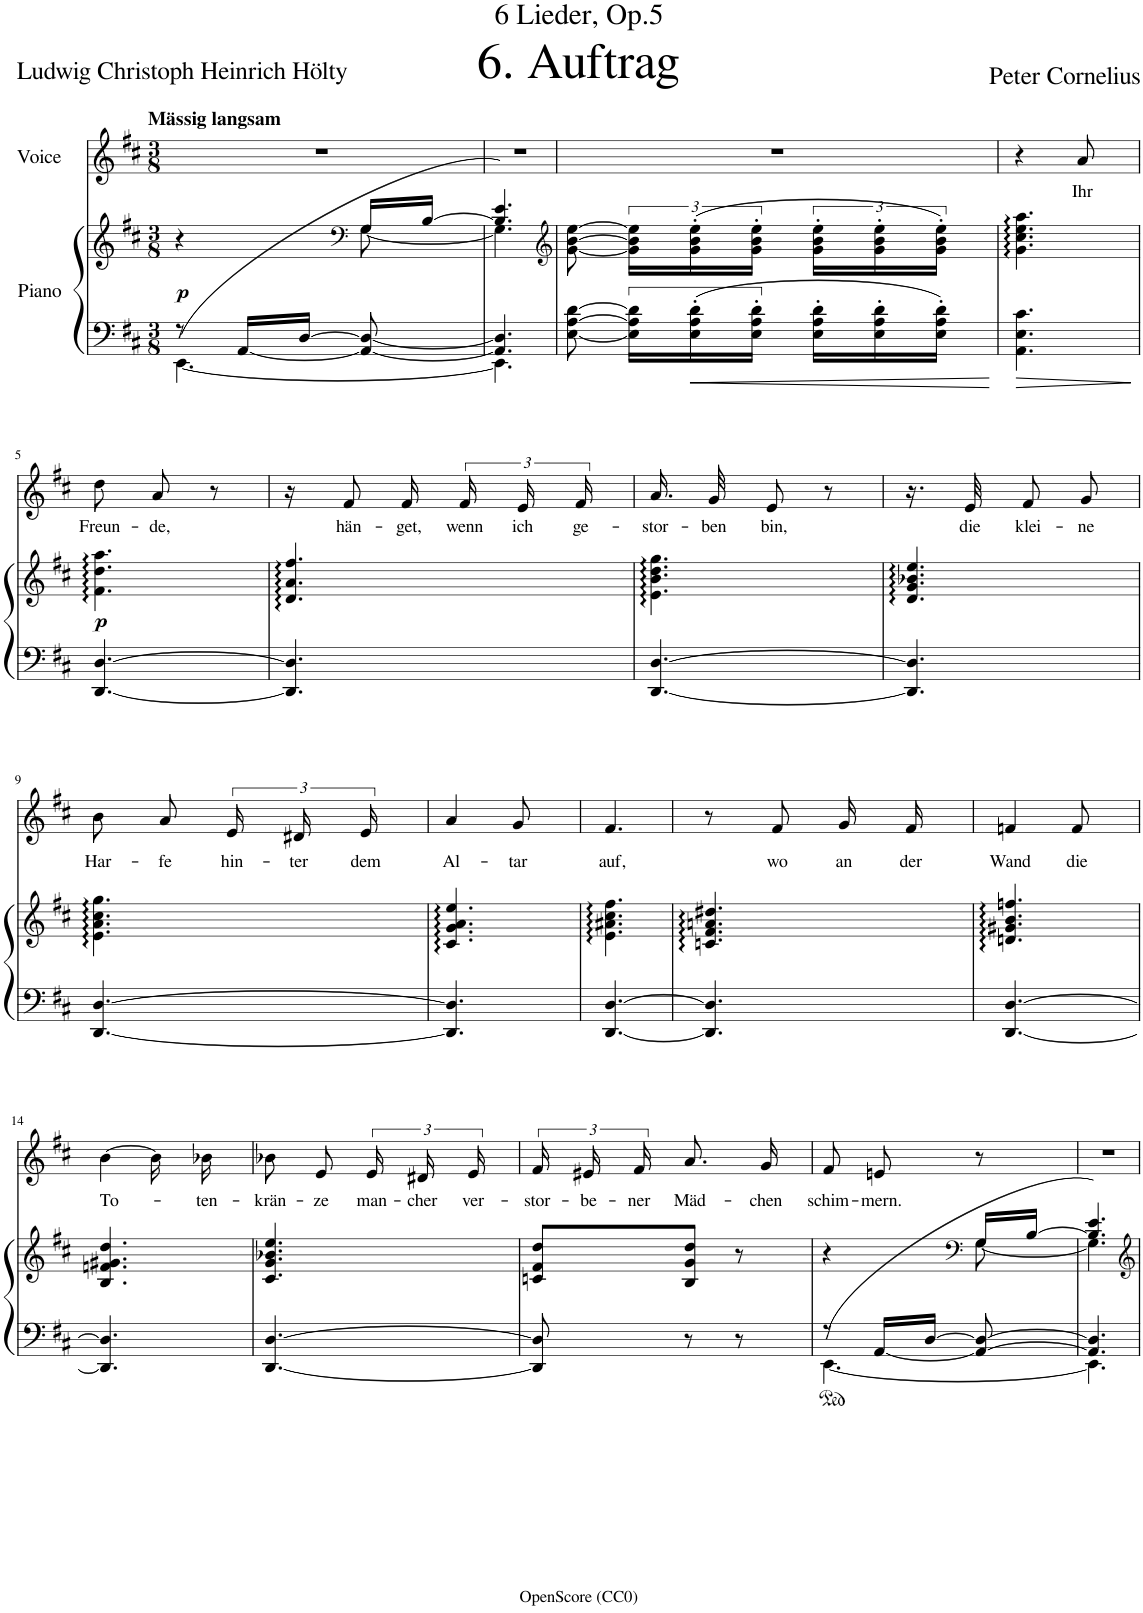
**kern	**kern	**dynam	**kern	**text
*part2	*part2	*part2	*part1	*part1
*staff3	*staff2	*staff2/3	*staff1	*staff1
*I"Piano	*	*	*I"Voice	*
*I'Pno	*	*	*	*
*clefF4	*clefG2	*	*clefG2	*
*k[f#c#]	*k[f#c#]	*	*k[f#c#]	*
*M3/8	*M3/8	*	*M3/8	*
=1	=1	=1	=1	=1
*^	*^	*	*	*
!	!	!	!	!	!LO:TX:a:B:t=Mässig langsam	!
!	!	!	!	!LO:DY:a=2	!	!
8r	(>[4.EE\	4r	4ryy	p	4.r	.
[<16AA/LL	.	.	.	.	.	.
[16D/JJ	.	.	.	.	.	.
*	*	*clefF4	*	*	*	*
8AA/_ 8D/_	.	[<16G/LL	8G\	.	.	.
.	.	[16B/JJ	.	.	.	.
=2	=2	=2	=2	=2	=2	=2
4.AA/] 4.D/]	4.EE\]	4.B/] 4.e/)	4.G\]	.	4.r	.
*v	*v	*	*	*	*	*
*	*v	*v	*	*	*
=3	=3	=3	=3	=3
*	*clefG2	*	*	*
[8E\ [8A\ [8d\	[8g\ [8b\ [8ee\	.	4.r	.
*Xtuplet	*	*	*	*
24E\] 24A\] 24d\]LL	24g\] 24b\] 24ee\]LL	.	.	.
24E\' 24A\' 24d\'	(24g\' 24b\' 24ee\'	.	.	.
24E\' 24A\' 24d\'JJ	24g\' 24b\' 24ee\'JJ	.	.	.
24E\' 24A\' 24d\'LL	24g\' 24b\' 24ee\'LL	.	.	.
24E\' 24A\' 24d\'	24g\' 24b\' 24ee\'	.	.	.
24E\' 24A\' 24d\'JJ	24g\' 24b\' 24ee\'JJ)	.	.	.
=4	=4	=4	=4	=4
4.AA\ 4.E\ 4.c#\	4.g\:: 4.cc#\:: 4.ee\:: 4.aa\::	.	4r	.
!	!	!	!	!LO:LY:b
.	.	.	8a/	Ihr
!!LO:LB:g=z
=5	=5	=5	=5	=5
!	!	!LO:DY:b	!	!LO:LY:b
[4.DD/ [4.D/	4.f#\:: 4.dd\:: 4.aa\::	p	8dd\L	Freun-
!	!	!	!	!LO:LY:b
.	.	.	8a\J	-de,
.	.	.	8r	.
=6	=6	=6	=6	=6
4.DD/] 4.D/]	4.d/:: 4.a/:: 4.ff#/::	.	16r	.
!	!	!	!	!LO:LY:b
.	.	.	8f#/L	hän-
!	!	!	!	!LO:LY:b
.	.	.	16f#/L	-get,
!	!	!	!	!LO:LY:b
.	.	.	24f#/	wenn
!	!	!	!	!LO:LY:b
.	.	.	24e/	ich
!	!	!	!	!LO:LY:b
.	.	.	24f#/JJ	ge-
=7	=7	=7	=7	=7
!	!	!	!	!LO:LY:b
[4.DD/ [4.D/	4.e\:: 4.b\:: 4.dd\:: 4.gg\::	.	16.a/LL	-stor-
!	!	!	!	!LO:LY:b
.	.	.	32g/Jk	-ben
!	!	!	!	!LO:LY:b
.	.	.	8e/J	bin,
.	.	.	8r	.
=8	=8	=8	=8	=8
4.DD/] 4.D/]	4.d/:: 4.g/:: 4.b-X/:: 4.ee/::	.	16.r	.
!	!	!	!	!LO:LY:b
.	.	.	32e/KKL	die
!	!	!	!	!LO:LY:b
.	.	.	8f#/	klei-
!	!	!	!	!LO:LY:b
.	.	.	8g/J	-ne
!!LO:LB:g=z
=9	=9	=9	=9	=9
!	!	!	!	!LO:LY:b
[4.DD/ [4.D/	4.e\:: 4.a\:: 4.cc#\:: 4.gg\::	.	8b/L	Har-
!	!	!	!	!LO:LY:b
.	.	.	8a/	-fe
!	!	!	!	!LO:LY:b
.	.	.	24e/L	hin-
!	!	!	!	!LO:LY:b
.	.	.	24d#X/	-ter
!	!	!	!	!LO:LY:b
.	.	.	24e/JJ	dem
=10	=10	=10	=10	=10
!	!	!	!	!LO:LY:b
4.DD/] 4.D/]	4.c#/:: 4.g/:: 4.a/:: 4.ee/::	.	4a/	Al-
!	!	!	!	!LO:LY:b
.	.	.	8g/	-tar
=11	=11	=11	=11	=11
!	!	!	!	!LO:LY:b
[4.DD/ [4.D/	4.e\:: 4.a#X\:: 4.cc#\:: 4.ff#\::	.	4.f#/	auf,
=12	=12	=12	=12	=12
4.DD/] 4.D/]	4.cn/:: 4.f#/:: 4.an/:: 4.dd#X/::	.	8r	.
!	!	!	!	!LO:LY:b
.	.	.	8f#/L	wo
!	!	!	!	!LO:LY:b
.	.	.	16g/L	an
!	!	!	!	!LO:LY:b
.	.	.	16f#/JJ	der
=13	=13	=13	=13	=13
!	!	!	!	!LO:LY:b
[4.DD/ [4.D/	4.dn/:: 4.g#X/:: 4.b/:: 4.ffn/::	.	4fn/	Wand
!	!	!	!	!LO:LY:b
.	.	.	8f/	die
!!LO:LB:g=z
=14	=14	=14	=14	=14
!	!	!	!	!LO:LY:b
4.DD/] 4.D/]	4.B/ 4.fn/ 4.g#X/ 4.dd/	.	[4b\	To-
.	.	.	16b\LL]	.
!	!	!	!	!LO:LY:b
.	.	.	16b-X\JJ	-ten-
=15	=15	=15	=15	=15
!	!	!	!	!LO:LY:b
[4.DD/ [4.D/	4.c#/ 4.g/ 4.b-X/ 4.ee/	.	8b-X/L	-krän-
!	!	!	!	!LO:LY:b
.	.	.	8e/	-ze
!	!	!	!	!LO:LY:b
.	.	.	24e/L	man-
!	!	!	!	!LO:LY:b
.	.	.	24d#X/	-cher
!	!	!	!	!LO:LY:b
.	.	.	24e/JJ	ver-
=16	=16	=16	=16	=16
!	!	!	!	!LO:LY:b
8DD/] 8D/]	8cn/ 8f#/ 8dd/L	.	24f#/LL	-stor-
!	!	!	!	!LO:LY:b
.	.	.	24e#X/	-be-
!	!	!	!	!LO:LY:b
.	.	.	24f#/J	-ner
!	!	!	!	!LO:LY:b
8r	8B/ 8g/ 8dd/J	.	8.a/	Mäd-
8r	8r	.	.	.
!	!	!	!	!LO:LY:b
.	.	.	16g/Jk	-chen
=17	=17	=17	=17	=17
*^	*^	*	*	*
!	!	!	!	!	!	!LO:LY:b
8r	(>[4.EE\	4r	4ryy	.	8f#/L	schim-
!	!	!	!	!	!	!LO:LY:b
[<16AA/LL	.	.	.	.	8en/J	-mern.
[16D/JJ	.	.	.	.	.	.
*	*	*clefF4	*	*	*	*
8AA/_ 8D/_	.	[<16G/LL	8G\	.	8r	.
.	.	[16B/JJ	.	.	.	.
=18	=18	=18	=18	=18	=18	=18
4.AA/] 4.D/]	4.EE\]	4.B/] 4.e/)	4.G\]	.	4.r	.
*v	*v	*	*	*	*	*
*	*v	*v	*	*	*
=	=	=	=	=
*-	*-	*-	*-	*-
